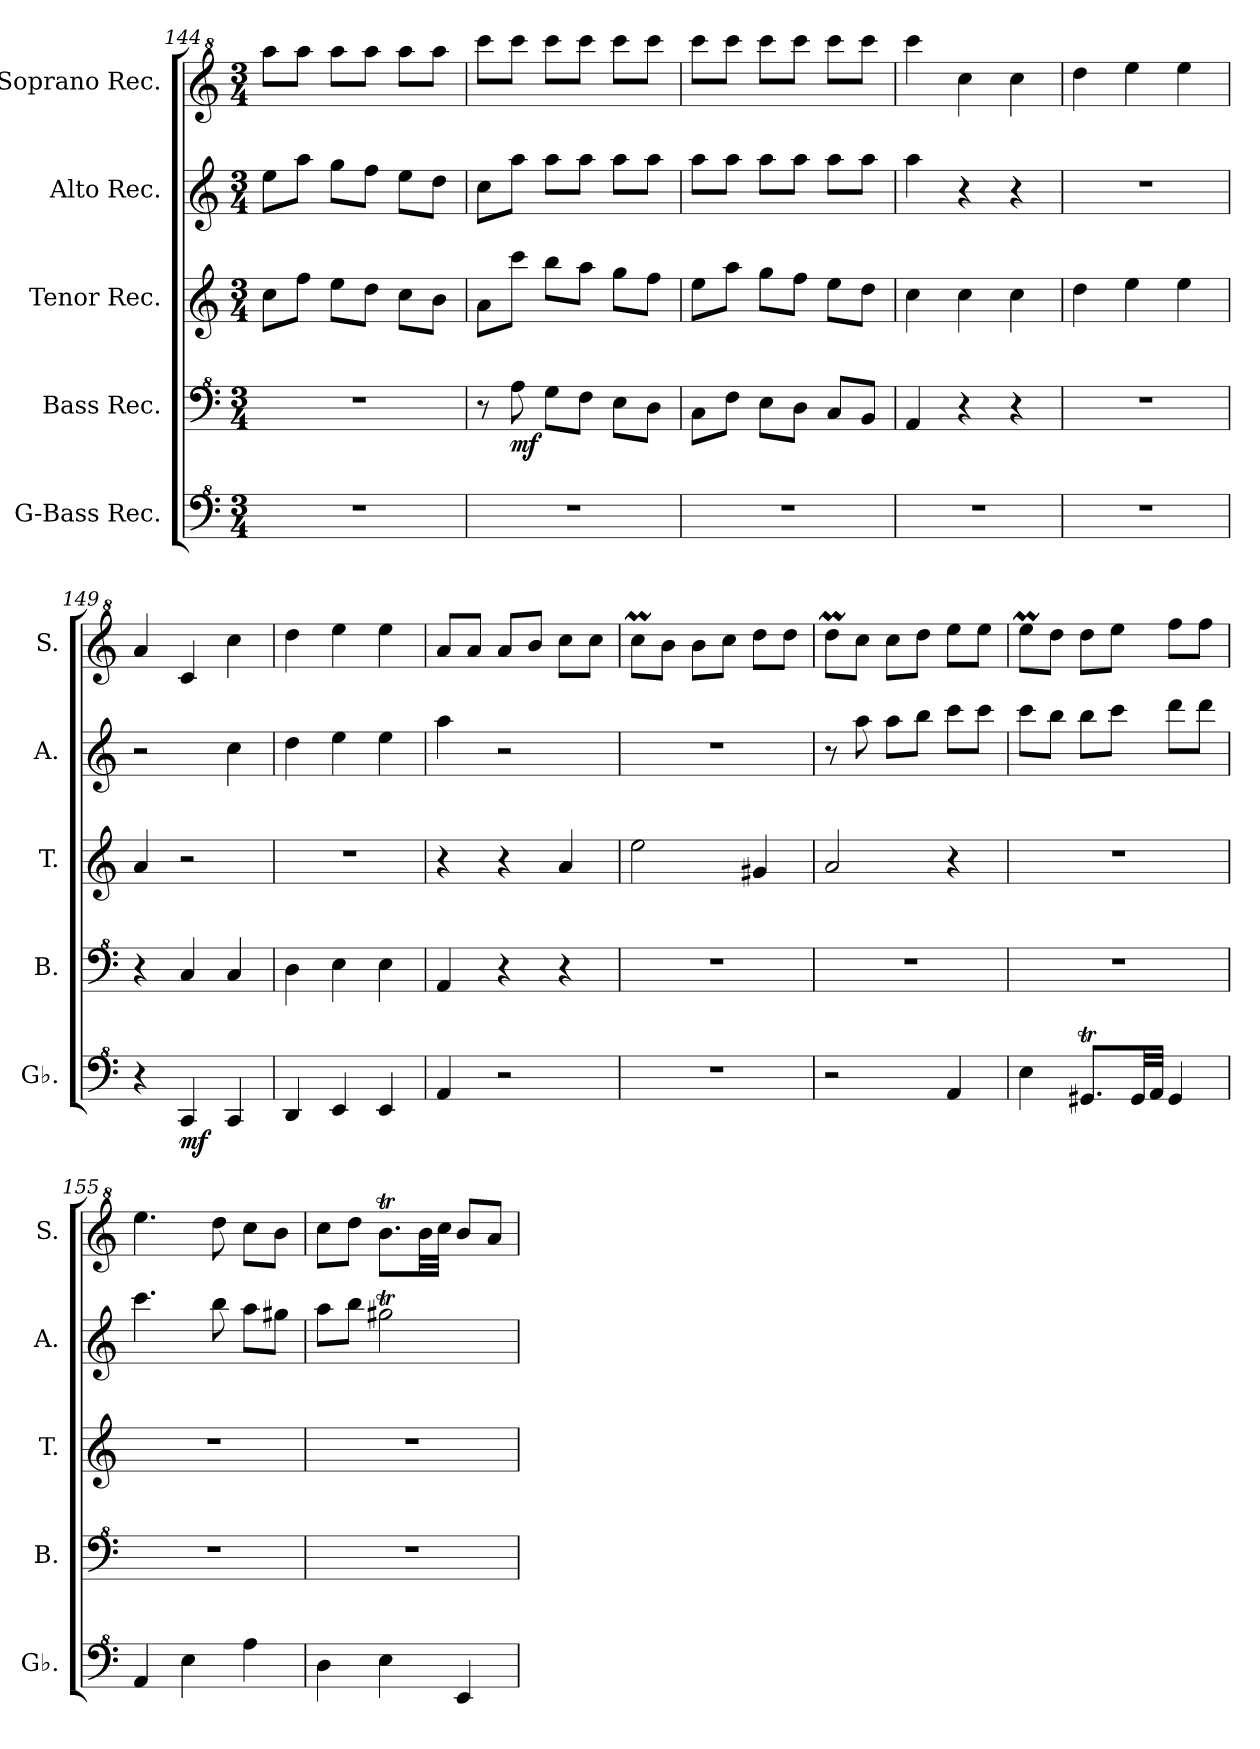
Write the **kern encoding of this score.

**kern	**dynam	**kern	**dynam	**kern	**kern	**kern
*part5	*part5	*part4	*part4	*part3	*part2	*part1
*staff5	*staff5	*staff4	*staff4	*staff3	*staff2	*staff1
*I"G-Bass Rec.	*	*I"Bass Rec.	*	*I"Tenor Rec.	*I"Alto Rec.	*I"Soprano Rec.
*I'Gb.	*	*I'B.	*	*I'T.	*I'A.	*I'S.
*clefF^4	*	*clefF^4	*	*clefG2	*clefG2	*clefG^2
*k[]	*	*k[]	*	*k[]	*k[]	*k[]
*M3/4	*	*M3/4	*	*M3/4	*M3/4	*M3/4
=144	=144	=144	=144	=144	=144	=144
2.r	.	2.r	.	8cc\L	8ee\L	8aaa\L
.	.	.	.	8ff\J	8aa\J	8aaa\J
.	.	.	.	8ee\L	8gg\L	8aaa\L
.	.	.	.	8dd\J	8ff\J	8aaa\J
.	.	.	.	8cc\L	8ee\L	8aaa\L
.	.	.	.	8b\J	8dd\J	8aaa\J
=145	=145	=145	=145	=145	=145	=145
2.r	.	8r	.	8a\L	8cc\L	8cccc\L
!	!	!	!LO:DY:b	!	!	!
.	.	8a\	mf	8ccc\J	8aa\J	8cccc\J
.	.	8g\L	.	8bb\L	8aa\L	8cccc\L
.	.	8f\J	.	8aa\J	8aa\J	8cccc\J
.	.	8e\L	.	8gg\L	8aa\L	8cccc\L
.	.	8d\J	.	8ff\J	8aa\J	8cccc\J
=146	=146	=146	=146	=146	=146	=146
2.r	.	8c\L	.	8ee\L	8aa\L	8cccc\L
.	.	8f\J	.	8aa\J	8aa\J	8cccc\J
.	.	8e\L	.	8gg\L	8aa\L	8cccc\L
.	.	8d\J	.	8ff\J	8aa\J	8cccc\J
.	.	8c/L	.	8ee\L	8aa\L	8cccc\L
.	.	8B/J	.	8dd\J	8aa\J	8cccc\J
!!LO:LB:g=z
=147	=147	=147	=147	=147	=147	=147
2.r	.	4A/	.	4cc\	4aa\	4cccc\
.	.	4r	.	4cc\	4r	4ccc\
.	.	4r	.	4cc\	4r	4ccc\
=148	=148	=148	=148	=148	=148	=148
2.r	.	2.r	.	4dd\	2.r	4ddd\
.	.	.	.	4ee\	.	4eee\
.	.	.	.	4ee\	.	4eee\
=149	=149	=149	=149	=149	=149	=149
4r	.	4r	.	4a/	2r	4aa/
!	!LO:DY:b	!	!	!	!	!
4C/	mf	4c/	.	2r	.	4cc/
4C/	.	4c/	.	.	4cc\	4ccc\
=150	=150	=150	=150	=150	=150	=150
4D/	.	4d\	.	2.r	4dd\	4ddd\
4E/	.	4e\	.	.	4ee\	4eee\
4E/	.	4e\	.	.	4ee\	4eee\
=151	=151	=151	=151	=151	=151	=151
4A/	.	4A/	.	4r	4aa\	8aa/L
.	.	.	.	.	.	8aa/J
2r	.	4r	.	4r	2r	8aa/L
.	.	.	.	.	.	8bb/J
.	.	4r	.	4a/	.	8ccc\L
.	.	.	.	.	.	8ccc\J
=152	=152	=152	=152	=152	=152	=152
2.r	.	2.r	.	2ee\	2.r	8cccM\L
.	.	.	.	.	.	8bb\J
.	.	.	.	.	.	8bb\L
.	.	.	.	.	.	8ccc\J
.	.	.	.	4g#X/	.	8ddd\L
.	.	.	.	.	.	8ddd\J
=153	=153	=153	=153	=153	=153	=153
2r	.	2.r	.	2a/	8r	8dddM\L
.	.	.	.	.	8aa\	8ccc\J
.	.	.	.	.	8aa\L	8ccc\L
.	.	.	.	.	8bb\J	8ddd\J
4A/	.	.	.	4r	8ccc\L	8eee\L
.	.	.	.	.	8ccc\J	8eee\J
=154	=154	=154	=154	=154	=154	=154
4e\	.	2.r	.	2.r	8ccc\L	8eeem\L
.	.	.	.	.	8bb\J	8ddd\J
8.G#Xt/L	.	.	.	.	8bb\L	8ddd\L
.	.	.	.	.	8ccc\J	8eee\J
32G#/LL	.	.	.	.	.	.
32A/JJJ	.	.	.	.	.	.
4G#/	.	.	.	.	8ddd\L	8fff\L
.	.	.	.	.	8ddd\J	8fff\J
=155	=155	=155	=155	=155	=155	=155
4A/	.	2.r	.	2.r	4.ccc\	4.eee\
4e\	.	.	.	.	.	.
.	.	.	.	.	8bb\	8ddd\
4a\	.	.	.	.	8aa\L	8ccc\L
.	.	.	.	.	8gg#X\J	8bb\J
=156	=156	=156	=156	=156	=156	=156
4d\	.	2.r	.	2.r	8aa\L	8ccc\L
.	.	.	.	.	8bb\J	8ddd\J
4e\	.	.	.	.	2gg#Xt\	8.bbt\L
.	.	.	.	.	.	32bb\LL
.	.	.	.	.	.	32ccc\JJJ
4E/	.	.	.	.	.	8bb/L
.	.	.	.	.	.	8aa/J
=	=	=	=	=	=	=
*-	*-	*-	*-	*-	*-	*-
